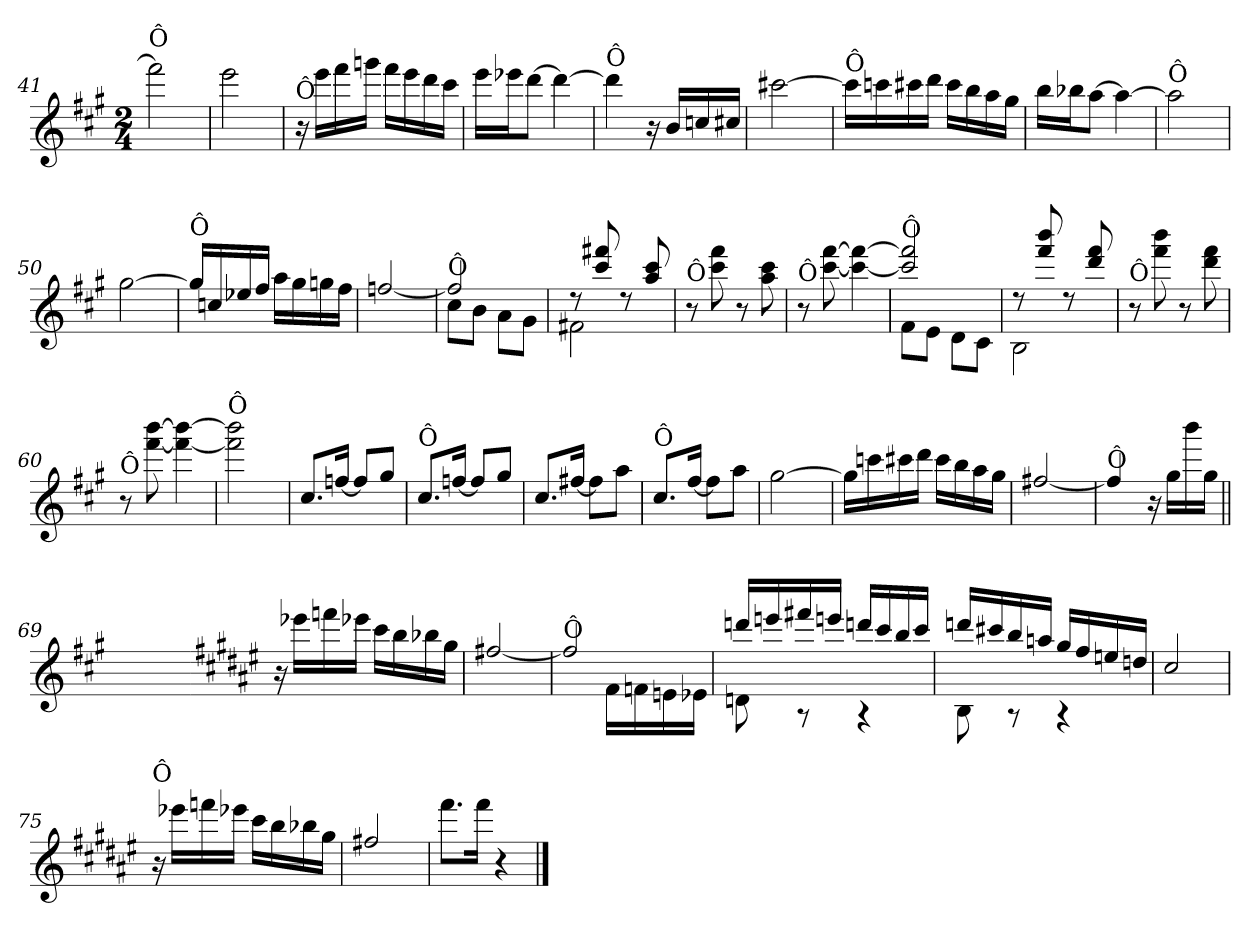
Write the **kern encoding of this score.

**kern
*part1
*staff1
*clefG2
*k[f#c#g#]
*A:
*M2/4
=41
!LO:TX:a:t=Ô
2fff#\]
=42
2eee\
!!LO:LB:g=z
=43
!LO:TX:a:t=Ô
16r
16eee\LL
16fff#\
16gggn\JJ
16fff#\LL
16eee\
16ddd\
16ccc#\JJ
=44
16eee\LL
16eee-X\J
[8ddd\J
4ddd\_
=45
!LO:TX:a:t=Ô
4ddd\]
16r
16b/LL
16ccn/
16cc#X/JJ
=46
[2ccc#X\
=47
!LO:TX:a:t=Ô
16ccc#\LL]
16cccn\
16ccc#X\
16ddd\JJ
16ccc#\LL
16bb\
16aa\
16gg#\JJ
!!LO:PB:g=z
=48
16bb\LL
16bb-X\J
[8aa\J
4aa\_
=49
!LO:TX:a:t=Ô
2aa\]
=50
[2gg#\
=51
!LO:TX:a:t=Ô
16gg#/LL]
16ccn/
16ee-X/
16ff#/JJ
16aa\LL
16gg#\
16ggn\
16ff#\JJ
=52
[2ffn/
!!LO:LB:g=z
=53
*^
!LO:TX:a:t=Ô	!
2ff/]	8cc#\L
.	8b\J
.	8a\L
.	8g#\J
=54	=54
8rdd	2f#X\
8ccc#/ 8fff#X/	.
8rdd	.
8aa/ 8ccc#/	.
*v	*v
=55
!LO:TX:a:t=Ô
8r
8ccc#\ 8fff#\
8r
8aa\ 8ccc#\
=56
!LO:TX:a:t=Ô
8r
[8ccc#\ [8fff#\
4ccc#\_ 4fff#\_
=57
*^
!LO:TX:a:t=Ô	!
2ccc#/] 2fff#/]	8f#\L
.	8e\J
.	8d\L
.	8c#\J
=58	=58
8rdd	2B\
8fff#/ 8bbb/	.
8rdd	.
8ddd/ 8fff#/	.
*v	*v
!!LO:LB:g=z
=59
!LO:TX:a:t=Ô
8r
8fff#\ 8bbb\
8r
8ddd\ 8fff#\
=60
!LO:TX:a:t=Ô
8r
[8fff#\ [8bbb\
4fff#\_ 4bbb\_
=61
!LO:TX:a:t=Ô
2fff#\] 2bbb\]
=62
8.cc#/L
[16ffn/Jk
8ff/L]
8gg#/J
=63
!LO:TX:a:t=Ô
8.cc#/L
[16ffn/Jk
8ff/L]
8gg#/J
=64
8.cc#/L
[16ff#X/Jk
8ff#\L]
8aa\J
!!LO:LB:g=z
=65
!LO:TX:a:t=Ô
8.cc#/L
[16ff#/Jk
8ff#\L]
8aa\J
=66
[2gg#\
=67
16gg#\LL]
16cccn\
16ccc#X\
16ddd\JJ
16ccc#\LL
16bb\
16aa\
16gg#\JJ
=68
[2ff#X/
=69
!LO:TX:a:t=Ô
4ff#/]
16r
16gg#\LL
16bbb\
16gg#\JJ
=69X691||
2ryy
!!LO:LB:g=z
=69X692-
*k[f#c#g#d#a#e#]
*F#:
16r
16eee-X\LL
16fffn\
16eee-X\JJ
16ccc#\LL
16bb\
16bb-X\
16gg#\JJ
=70
[2ff#X/
=71
*^
!LO:TX:a:t=Ô	!
2ff#/]	4ryy
.	16f#\LL
.	16fn\
.	16en\
.	16e-X\JJ
=72	=72
16dddn/LL	8dn\
16eeen/	.
16fff#X/	8rA
16eeen/JJ	.
16dddn/LL	4rG
16ccc#/	.
16bb/	.
16ccc#/JJ	.
!!LO:LB:g=z	!!
=73	=73
16dddn/LL	8B\
16ccc#X/	.
16bb/	8rA
16aan/JJ	.
16gg#/LL	4rG
16ff#/	.
16een/	.
16ddn/JJ	.
*v	*v
=74
2cc#/
=75
!LO:TX:a:t=Ô
16r
16eee-X\LL
16fffn\
16eee-X\JJ
16ccc#\LL
16bb\
16bb-X\
16gg#\JJ
=76
2ff#X/
=77
8.fff#\L
16fff#\Jk
4r
==
*-
